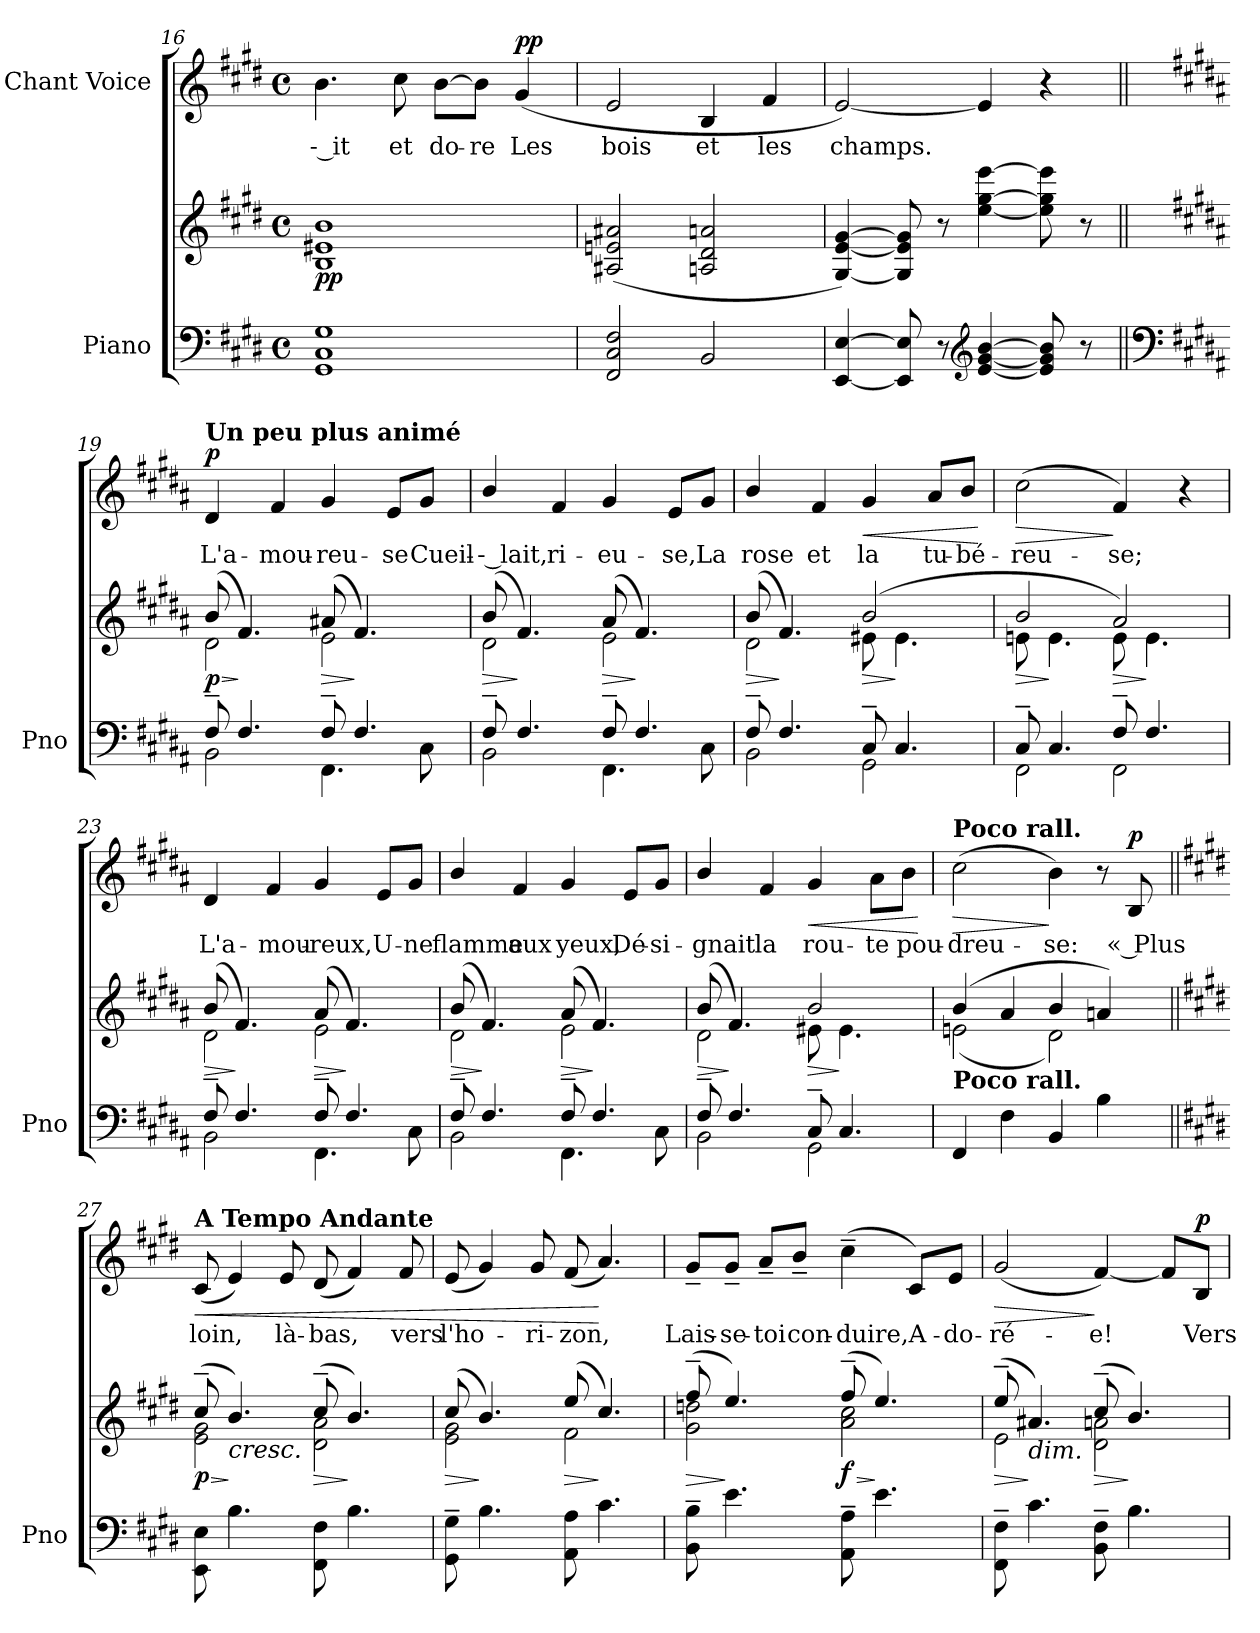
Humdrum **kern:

**kern	**kern	**dynam	**kern	**text	**dynam
*part2	*part2	*part2	*part1	*part1	*part1
*staff3	*staff2	*staff2/3	*staff1	*staff1	*staff1
*I"Piano	*	*	*I"Chant Voice	*	*
*I'Pno	*	*	*	*	*
*clefF4	*clefG2	*	*clefG2	*	*
*k[f#c#g#d#]	*k[f#c#g#d#]	*	*k[f#c#g#d#]	*	*
*M4/4	*M4/4	*	*M4/4	*	*
*met(c)	*met(c)	*	*met(c)	*	*
=16	=16	=16	=16	=16	=16
!	!	!LO:DY:b	!	!	!
1GG# 1C# 1G#	1B 1e#X 1b	pp	4.b\	-- it	.
.	.	.	8cc#\	et	.
.	.	.	[8b\L	do-	.
.	.	.	8b\J]	-re	.
!	!	!	!	!	!LO:DY:a
.	.	.	(4g#/	Les	pp
=17	=17	=17	=17	=17	=17
2FF#/ 2C#/ 2F#/	(>2A#X/ 2en/ 2a#X/	.	2e/	bois	.
2BB/	2An/ 2d#/ 2an/	.	4B/	et	.
.	.	.	4f#/	les	.
=18	=18	=18	=18	=18	=18
[4EE/ [4E/	[4G#/ [4e/ [4g#/)	.	[2e/)	champs.	.
8EE/] 8E/]	8G#/] 8e/] 8g#/]	.	.	.	.
8r	8r	.	.	.	.
*clefG2	*	*	*	*	*
[4e/ [4g#/ [4b/	[4ee\ [4gg#\ [4eee\	.	4e/]	.	.
8e/] 8g#/] 8b/]	8ee\] 8gg#\] 8eee\]	.	4r	.	.
8r	8r	.	.	.	.
=19||	=19||	=19||	=19||	=19||	=19||
*clefF4	*	*	*	*	*
*k[f#c#g#d#a#]	*k[f#c#g#d#a#]	*	*k[f#c#g#d#a#]	*	*
*^	*	*	*	*	*
!	!	!	!	!LO:TX:a:B:t=Un peu plus animé	!	!
!	!	!LO:TX:a:B:t=Un peu plus animé	!	!	!	!
!	!	!	!LO:HP:b	!	!	!
*	*	*^	*	*	*	*
!	!	!	!	!LO:DY:n=1:b	!	!	!LO:DY:a
8F#~/	2BB\	(8b/	2d#\	> p	4d#/	L'a-	p
4.F#/	.	4.f#/)	.	]	.	.	.
.	.	.	.	.	4f#/	-mou-	.
!	!	!	!	!LO:HP:b	!	!	!
8F#~/	4.FF#\	(8a#X/	2e\	>	4g#/	-reu-	.
4.F#/	.	4.f#/)	.	]	.	.	.
.	.	.	.	.	8e/L	-se	.
.	8C#\	.	.	.	8g#/J	Cueil-	.
=20	=20	=20	=20	=20	=20	=20	=20
!	!	!	!	!LO:HP:b	!	!	!
8F#~/	2BB\	(8b/	2d#\	>	4b/	-- lait,	.
4.F#/	.	4.f#/)	.	]	.	.	.
.	.	.	.	.	4f#/	ri-	.
!	!	!	!	!LO:HP:b	!	!	!
8F#~/	4.FF#\	(8a#/	2e\	>	4g#/	-eu-	.
4.F#/	.	4.f#/)	.	]	.	.	.
.	.	.	.	.	8e/L	-se,	.
.	8C#\	.	.	.	8g#/J	La	.
=21	=21	=21	=21	=21	=21	=21	=21
!	!	!	!	!LO:HP:b	!	!	!
8F#~/	2BB\	(8b/	2d#\	>	4b/	rose	.
4.F#/	.	4.f#/)	.	]	.	.	.
.	.	.	.	.	4f#/	et	.
!	!	!	!	!LO:HP:b	!	!	!LO:HP:b
8C#~/	2GG#\	(2b/	8e#X\	>	4g#/	la	<
4.C#/	.	.	4.e#\	]	.	.	.
.	.	.	.	.	8a#/L	tu-	.
.	.	.	.	.	8b/J	-bé-	.
*v	*v	*	*	*	*	*	*
*	*v	*v	*	*	*	*
.	.	.	.	.	[
=22	=22	=22	=22	=22	=22
*^	*	*	*	*	*
!	!	!	!LO:HP:b	!	!	!LO:HP:b
*	*	*^	*	*	*	*
8C#~/	2FF#\	2b/	8en\	>	(2cc#\	-reu-	>
4.C#/	.	.	4.e\	]	.	.	.
!	!	!	!	!LO:HP:b	!	!	!
8F#~/	2FF#\	2a#/)	8e\	>	4f#/)	-se;	]
4.F#/	.	.	4.e\	]	.	.	.
.	.	.	.	.	4r	.	.
=23	=23	=23	=23	=23	=23	=23	=23
!	!	!	!	!LO:HP:b	!	!	!
8F#~/	2BB\	(8b/	2d#\	>	4d#/	L'a-	.
4.F#/	.	4.f#/)	.	]	.	.	.
.	.	.	.	.	4f#/	-mou-	.
!	!	!	!	!LO:HP:b	!	!	!
8F#~/	4.FF#\	(8a#/	2e\	>	4g#/	-reux,	.
4.F#/	.	4.f#/)	.	]	.	.	.
.	.	.	.	.	8e/L	U-	.
.	8C#\	.	.	.	8g#/J	-ne	.
=24	=24	=24	=24	=24	=24	=24	=24
!	!	!	!	!LO:HP:b	!	!	!
8F#~/	2BB\	(8b/	2d#\	>	4b/	flamme	.
4.F#/	.	4.f#/)	.	]	.	.	.
.	.	.	.	.	4f#/	aux	.
!	!	!	!	!LO:HP:b	!	!	!
8F#~/	4.FF#\	(8a#/	2e\	>	4g#/	yeux,	.
4.F#/	.	4.f#/)	.	]	.	.	.
.	.	.	.	.	8e/L	Dé-	.
.	8C#\	.	.	.	8g#/J	-si-	.
=25	=25	=25	=25	=25	=25	=25	=25
!	!	!	!	!LO:HP:b	!	!	!
8F#~/	2BB\	(8b/	2d#\	>	4b/	-gnait	.
4.F#/	.	4.f#/)	.	]	.	.	.
.	.	.	.	.	4f#/	la	.
!	!	!	!	!LO:HP:b	!	!	!LO:HP:b
8C#~/	2GG#\	2b/	8e#X\	>	4g#/	rou-	<
4.C#/	.	.	4.e#\	]	.	.	.
.	.	.	.	.	8a#\L	-te	.
.	.	.	.	.	8b\J	pou-	.
*v	*v	*	*	*	*	*	*
*	*v	*v	*	*	*	*
.	.	.	.	.	[
=26	=26	=26	=26	=26	=26
*	*^	*	*	*	*
!	!	!	!	!LO:TX:a:B:t=Poco rall.	!	!
!	!LO:TX:b:B:t=Poco rall.	!	!	!	!	!
!	!	!	!	!	!	!LO:HP:b
4FF#/	(4b/	(2en\	.	(2cc#\	-dreu-	>
4F#\	4a#/	.	.	.	.	.
4BB/	4b/	2d#\)	.	4b\)	-se:	]
4B\	4an/)	.	.	8r	.	.
!	!	!	!	!	!	!LO:DY:a
.	.	.	.	8B/	« Plus	p
=27||	=27||	=27||	=27||	=27||	=27||	=27||
*k[f#c#g#d#]	*k[f#c#g#d#]	*	*	*k[f#c#g#d#]	*	*
!	!	!	!	!LO:TX:a:B:t=A Tempo Andante	!	!
!	!	!	!LO:HP:b	!	!	!LO:HP:b
!	!	!	!LO:DY:n=1:b	!	!	!
8EE\ 8E\	(8cc#~/	2e\ 2g#\	> p	(8c#/	loin,	<
!	!LO:TX:b:i:t=cresc.	!	!	!	!	!
4.B\	4.b/)	.	]	4e/)	.	.
.	.	.	.	8e/	là-	.
!	!	!	!LO:HP:b	!	!	!
8FF#\ 8F#\	(8cc#~/	2d#\ 2a\	>	(8d#/	-bas,	.
4.B\	4.b/)	.	]	4f#/)	.	.
.	.	.	.	8f#/	vers	.
=28	=28	=28	=28	=28	=28	=28
!	!	!	!LO:HP:b	!	!	!
8GG#\~ 8G#\~	(8cc#/	2e\ 2g#\	>	(8e/	l'ho-	.
4.B\	4.b/)	.	]	4g#/)	.	.
.	.	.	.	8g#/	-ri-	.
!	!	!	!LO:HP:b	!	!	!
8AA\ 8A\	(8ee/	2f#\	>	(8f#/	-zon,	.
4.c#\	4.cc#/)	.	]	4.a/)	.	[
=29	=29	=29	=29	=29	=29	=29
!	!	!	!LO:HP:b	!	!	!LO:DY:a
!	!	!	!	!	!	!LO:DY:n=1:a
8BB\~ 8B\~	(8ff#~/	2g#\ 2ddn\	>	8g#~>/L	Lais-	other-dynamics f
4.e\	4.ee/)	.	]	8g#~>/J	-se-	.
.	.	.	.	8a~>/L	-toi	.
.	.	.	.	8b~/J	con-	.
!	!	!	!LO:HP:b	!	!	!
!	!	!	!LO:DY:n=1:b	!	!	!
8AA\~ 8A\~	(8ff#~/	2a\ 2cc#\	> f	(4cc#~\	-duire,	.
4.e\	4.ee/)	.	]	.	.	.
.	.	.	.	8c#/L)	A-	.
.	.	.	.	8e/J	-do-	.
=30	=30	=30	=30	=30	=30	=30
!	!	!	!LO:HP:b	!	!	!LO:HP:b
8FF#\~ 8F#\~	(8ee~/	2e\	>	(2g#/	-ré-	>
!	!LO:TX:b:i:t=dim.	!	!	!	!	!
4.c#\	4.a#X/)	.	]	.	.	.
!	!	!	!LO:HP:b	!	!	!
8BB\~ 8F#\~	(8cc#~/	2d#\ 2an\	>	[4f#/)	-e!	]
4.B\	4.b/)	.	]	.	.	.
.	.	.	.	8f#/L]	.	.
!	!	!	!	!	!	!LO:DY:a
.	.	.	.	8B/J	Vers	p
*	*v	*v	*	*	*	*
=	=	=	=	=	=
*-	*-	*-	*-	*-	*-
